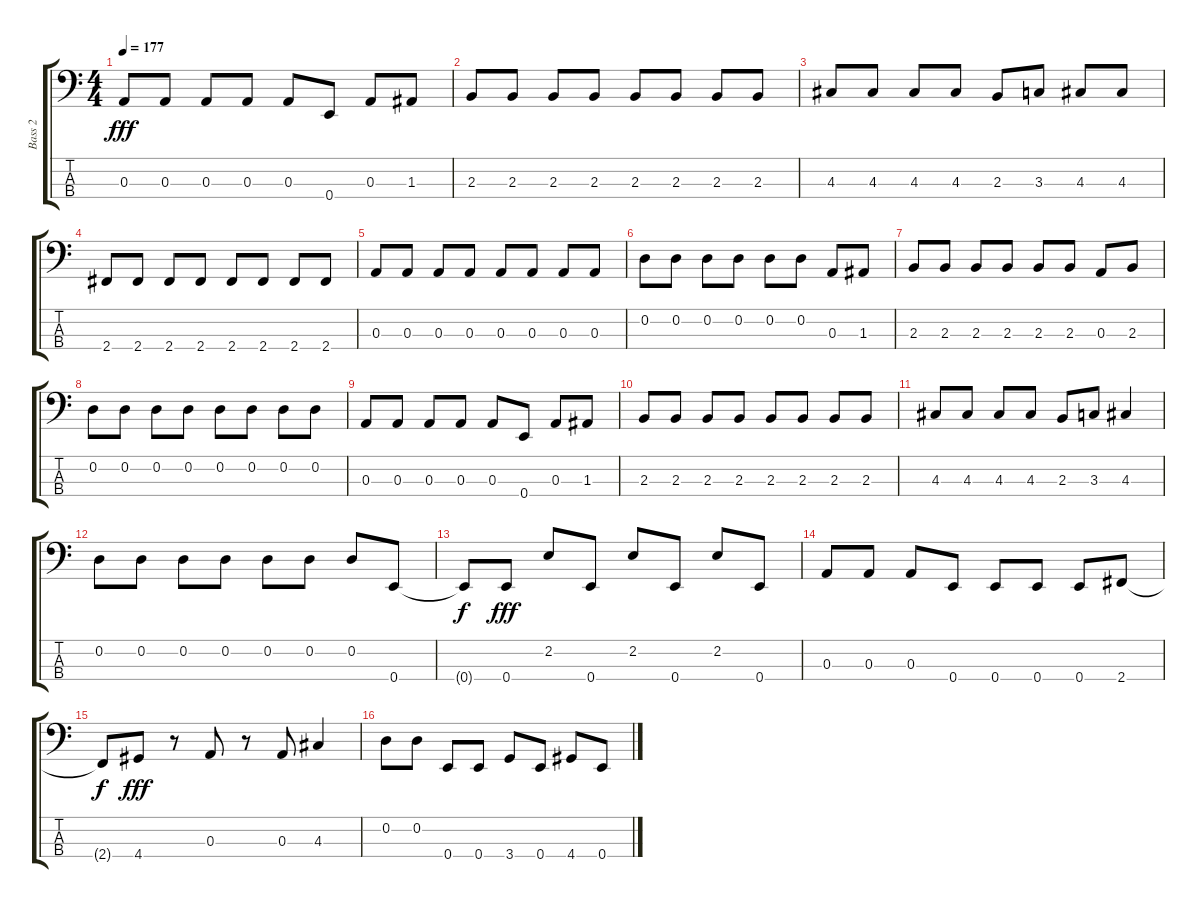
\track ("Bass 2" "Bass 2") {instrument electricbasspick}
\staff {score tabs}
\tuning (G2 D2 A1 E1) {hide}
\ts (4 4)
\tempo 177
\clef f4
\ks c
0.3.8{dy fff} 0.3.8 0.3.8 0.3.8 0.3.8 0.4.8 0.3.8 1.3.8 |
2.3.8 2.3.8 2.3.8 2.3.8 2.3.8 2.3.8 2.3.8 2.3.8 |
4.3.8 4.3.8 4.3.8 4.3.8 2.3.8 3.3.8 4.3.8 4.3.8 |
2.4.8 2.4.8 2.4.8 2.4.8 2.4.8 2.4.8 2.4.8 2.4.8 |
0.3.8 0.3.8 0.3.8 0.3.8 0.3.8 0.3.8 0.3.8 0.3.8 |
0.2.8 0.2.8 0.2.8 0.2.8 0.2.8 0.2.8 0.3.8 1.3.8 |
2.3.8 2.3.8 2.3.8 2.3.8 2.3.8 2.3.8 0.3.8 2.3.8 |
0.2.8 0.2.8 0.2.8 0.2.8 0.2.8 0.2.8 0.2.8 0.2.8 |
0.3.8 0.3.8 0.3.8 0.3.8 0.3.8 0.4.8 0.3.8 1.3.8 |
2.3.8 2.3.8 2.3.8 2.3.8 2.3.8 2.3.8 2.3.8 2.3.8 |
4.3.8 4.3.8 4.3.8 4.3.8 2.3.8 3.3.8 4.3.4 |
0.2.8 0.2.8 0.2.8 0.2.8 0.2.8 0.2.8 0.2.8 0.4.8 |
0.4{t}.8{dy f} 0.4.8{dy fff} 2.2.8 0.4.8 2.2.8 0.4.8 2.2.8 0.4.8 |
0.3.8 0.3.8 0.3.8 0.4.8 0.4.8 0.4.8 0.4.8 2.4.8 |
2.4{t}.8{dy f} 4.4.8{dy fff} r.8 0.3.8 r.8 0.3.8 4.3.4 |
0.2.8 0.2.8 0.4.8 0.4.8 3.4.8 0.4.8 4.4.8 0.4.8
